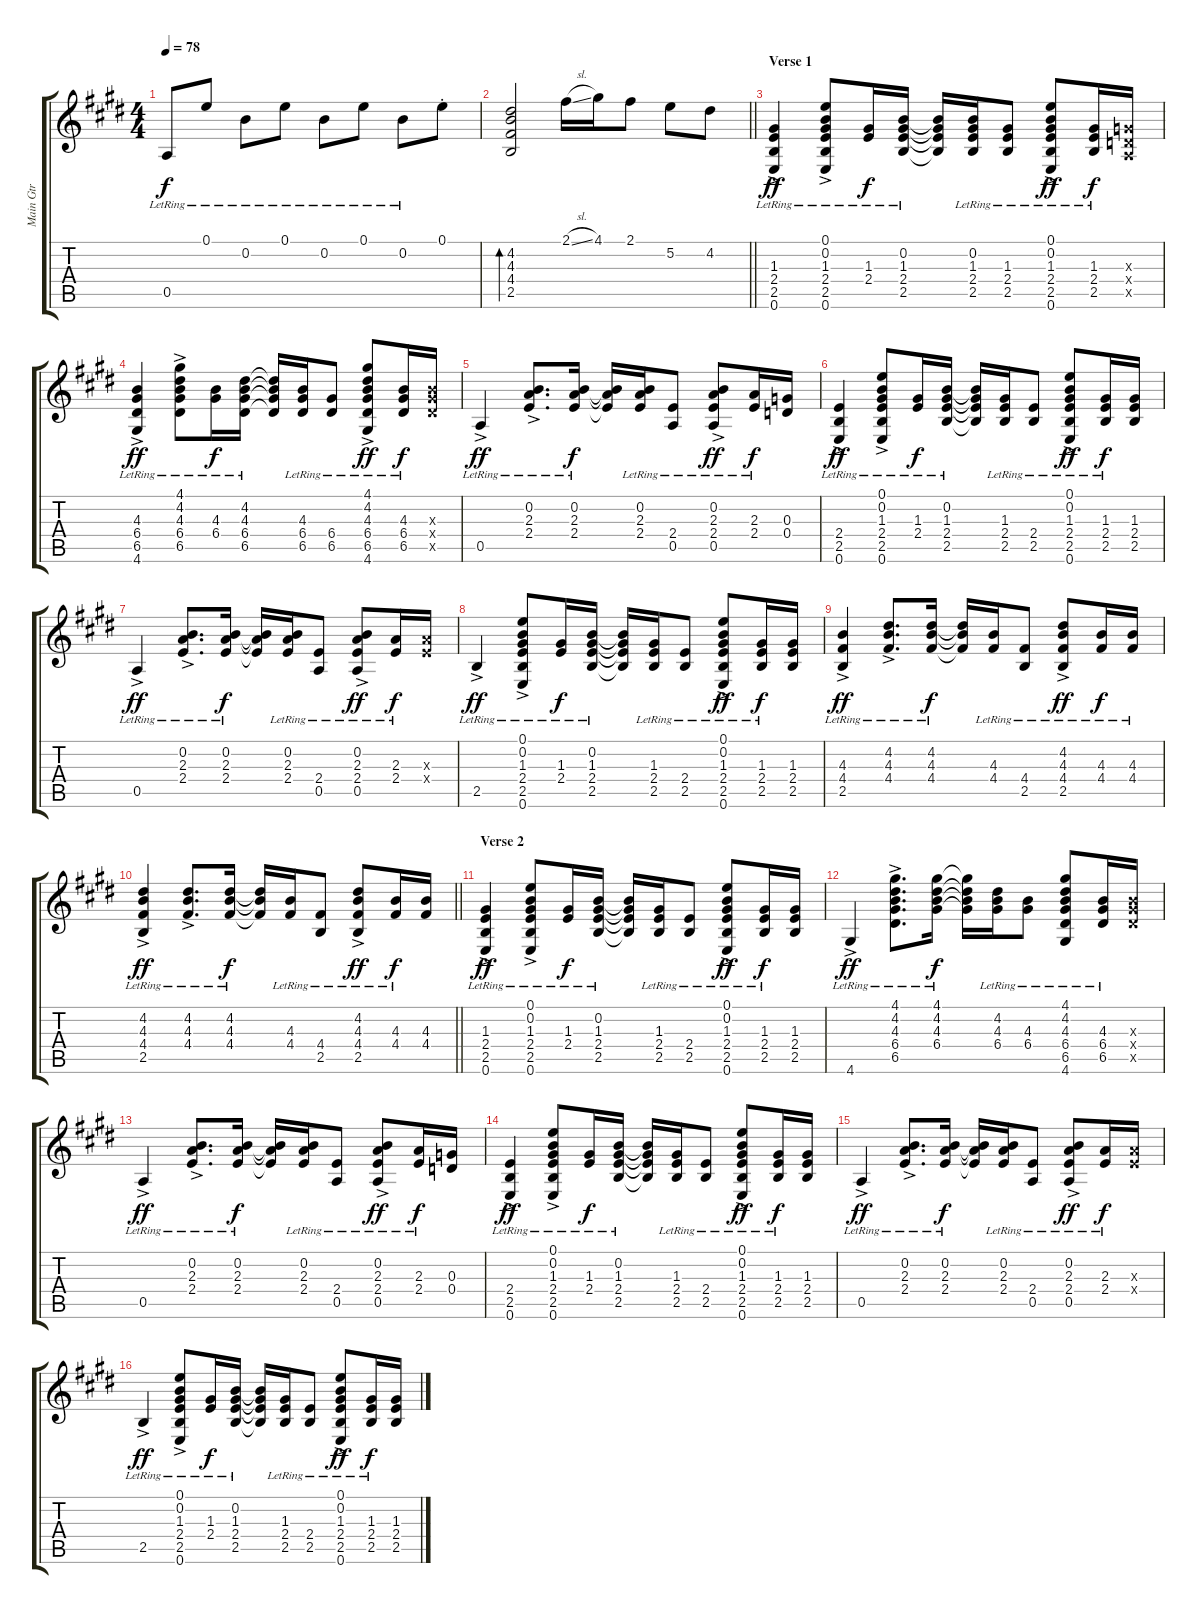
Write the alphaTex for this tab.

\track ("Main Gtr" "Main Gtr") {instrument acousticguitarsteel}
\staff {score tabs}
\tuning (E4 B3 G3 D3 A2 E2) {hide}
\ts (4 4)
\tempo 78
\clef g2
\ks e
0.5{lr}.8{dy f instrument acousticguitarsteel} 0.1{lr}.8 0.2{lr}.8 0.1{lr}.8 0.2{lr}.8 0.1{lr}.8 0.2{lr}.8 0.1{st}.8 |
\barLineRight lightlight
\ks c#minor
(4.2 4.3 4.4 2.5).2{bd 30} 2.1{sl}.16 4.1.16 2.1.8 5.2.8 4.2.8 |
\section ("" "Verse 1")
(1.3{ac lr} 2.4{ac lr} 2.5{ac lr} 0.6{ac lr}).4{dy ff} (0.1{ac lr} 0.2{ac lr} 1.3{ac lr} 2.4{ac lr} 2.5{ac lr} 0.6{ac lr}).8 (1.3{lr} 2.4{lr}).16{dy f} (0.2{lr} 1.3{lr} 2.4{lr} 2.5{lr}).16 (0.2{t} 1.3{t} 2.4{t} 2.5{t}).16 (0.2{lr} 1.3{lr} 2.4{lr} 2.5{lr}).16 (1.3{lr} 2.4{lr} 2.5{lr}).8 (0.1{ac lr} 0.2{ac lr} 1.3{ac lr} 2.4{ac lr} 2.5{ac lr} 0.6{ac lr}).8{dy ff} (1.3{lr} 2.4{lr} 2.5{lr}).16{dy f} (0.3{x} 0.4{x} 0.5{x}).16 |
\ks e
(4.3{ac lr} 6.4{ac lr} 6.5{ac lr} 4.6{ac lr}).4{dy ff} (4.1{ac lr} 4.2{ac lr} 4.3{ac lr} 6.4{ac lr} 6.5{ac lr}).8 (4.3{lr} 6.4{lr}).16{dy f} (4.2{lr} 4.3{lr} 6.4{lr} 6.5{lr}).16 (4.2{t} 4.3{t} 6.4{t} 6.5{t}).16 (4.3{lr} 6.4{lr} 6.5{lr}).16 (6.4{lr} 6.5{lr}).8 (4.1{ac lr} 4.2{ac lr} 4.3{ac lr} 6.4{ac lr} 6.5{ac lr} 4.6{ac lr}).8{dy ff} (4.3{lr} 6.4{lr} 6.5{lr}).16{dy f} (4.3{x} 6.4{x} 6.5{x}).16 |
\ks c#minor
0.5{ac lr}.4{dy ff} (0.2{ac lr} 2.3{ac lr} 2.4{ac lr}).8{d} (0.2{lr} 2.3{lr} 2.4{lr}).16{dy f} (0.2{t} 2.3{t} 2.4{t}).16 (0.2{lr} 2.3{lr} 2.4{lr}).16 (2.4{lr} 0.5{lr}).8 (0.2{ac lr} 2.3{ac lr} 2.4{ac lr} 0.5{ac lr}).8{dy ff} (2.3{lr} 2.4{lr}).16{dy f} (0.3 0.4).16 |
(2.4{ac lr} 2.5{ac lr} 0.6{ac lr}).4{dy ff} (0.1{ac lr} 0.2{ac lr} 1.3{ac lr} 2.4{ac lr} 2.5{ac lr} 0.6{ac lr}).8 (1.3{lr} 2.4{lr}).16{dy f} (0.2{lr} 1.3{lr} 2.4{lr} 2.5{lr}).16 (0.2{t} 1.3{t} 2.4{t} 2.5{t}).16 (1.3{lr} 2.4{lr} 2.5{lr}).16 (2.4{lr} 2.5{lr}).8 (0.1{ac lr} 0.2{ac lr} 1.3{ac lr} 2.4{ac lr} 2.5{ac lr} 0.6{ac lr}).8{dy ff} (1.3{lr} 2.4{lr} 2.5{lr}).16{dy f} (1.3 2.4 2.5).16 |
\ks e
0.5{ac lr}.4{dy ff} (0.2{ac lr} 2.3{ac lr} 2.4{ac lr}).8{d} (0.2{lr} 2.3{lr} 2.4{lr}).16{dy f} (0.2{t} 2.3{t} 2.4{t}).16 (0.2{lr} 2.3{lr} 2.4{lr}).16 (2.4{lr} 0.5{lr}).8 (0.2{ac lr} 2.3{ac lr} 2.4{ac lr} 0.5{ac lr}).8{dy ff} (2.3{lr} 2.4{lr}).16{dy f} (2.3{x} 2.4{x}).16 |
\ks c#minor
2.5{ac lr}.4{dy ff} (0.1{ac lr} 0.2{ac lr} 1.3{ac lr} 2.4{ac lr} 2.5{ac lr} 0.6{ac lr}).8 (1.3{lr} 2.4{lr}).16{dy f} (0.2{lr} 1.3{lr} 2.4{lr} 2.5{lr}).16 (0.2{t} 1.3{t} 2.4{t} 2.5{t}).16 (1.3{lr} 2.4{lr} 2.5{lr}).16 (2.4{lr} 2.5{lr}).8 (0.1{ac lr} 0.2{ac lr} 1.3{ac lr} 2.4{ac lr} 2.5{ac lr} 0.6{ac lr}).8{dy ff} (1.3{lr} 2.4{lr} 2.5{lr}).16{dy f} (1.3 2.4 2.5).16 |
(4.3{ac lr} 4.4{ac lr} 2.5{ac lr}).4{dy ff} (4.2{ac lr} 4.3{ac lr} 4.4{ac lr}).8{d} (4.2{lr} 4.3{lr} 4.4{lr}).16{dy f} (4.2{t} 4.3{t} 4.4{t}).16 (4.3{lr} 4.4{lr}).16 (4.4{lr} 2.5{lr}).8 (4.2{ac lr} 4.3{ac lr} 4.4{ac lr} 2.5{ac lr}).8{dy ff} (4.3{lr} 4.4{lr}).16{dy f} (4.3{lr} 4.4{lr}).16 |
\barLineRight lightlight
\ks e
(4.2{ac lr} 4.3{ac lr} 4.4{ac lr} 2.5{ac lr}).4{dy ff} (4.2{ac lr} 4.3{ac lr} 4.4{ac lr}).8{d} (4.2{lr} 4.3{lr} 4.4{lr}).16{dy f} (4.2{t} 4.3{t} 4.4{t}).16 (4.3{lr} 4.4{lr}).16 (4.4{lr} 2.5{lr}).8 (4.2{ac lr} 4.3{ac lr} 4.4{ac lr} 2.5{ac lr}).8{dy ff} (4.3{lr} 4.4{lr}).16{dy f} (4.3 4.4).16 |
\section ("" "Verse 2")
\ks c#minor
(1.3{ac lr} 2.4{ac lr} 2.5{ac lr} 0.6{ac lr}).4{dy ff} (0.1{ac lr} 0.2{ac lr} 1.3{ac lr} 2.4{ac lr} 2.5{ac lr} 0.6{ac lr}).8 (1.3{lr} 2.4{lr}).16{dy f} (0.2{lr} 1.3{lr} 2.4{lr} 2.5{lr}).16 (0.2{t} 1.3{t} 2.4{t} 2.5{t}).16 (1.3{lr} 2.4{lr} 2.5{lr}).16 (2.4{lr} 2.5{lr}).8 (0.1{ac lr} 0.2{ac lr} 1.3{ac lr} 2.4{ac lr} 2.5{ac lr} 0.6{ac lr}).8{dy ff} (1.3{lr} 2.4{lr} 2.5{lr}).16{dy f} (1.3 2.4 2.5).16 |
4.6{ac lr}.4{dy ff} (4.1{ac lr} 4.2{ac lr} 4.3{ac lr} 6.4{ac lr} 6.5{ac lr}).8{d} (4.1{lr} 4.2{lr} 4.3{lr} 6.4{lr}).16{dy f} (4.1{t} 4.2{t} 4.3{t} 6.4{t}).16 (4.2{lr} 4.3{lr} 6.4{lr}).16 (4.3{lr} 6.4{lr}).8 (4.1{lr} 4.2{lr} 4.3{lr} 6.4{lr} 6.5{lr} 4.6{lr}).8 (4.3{lr} 6.4{lr} 6.5{lr}).16 (4.3{x} 6.4{x} 6.5{x}).16 |
\ks e
0.5{ac lr}.4{dy ff} (0.2{ac lr} 2.3{ac lr} 2.4{ac lr}).8{d} (0.2{lr} 2.3{lr} 2.4{lr}).16{dy f} (0.2{t} 2.3{t} 2.4{t}).16 (0.2{lr} 2.3{lr} 2.4{lr}).16 (2.4{lr} 0.5{lr}).8 (0.2{ac lr} 2.3{ac lr} 2.4{ac lr} 0.5{ac lr}).8{dy ff} (2.3{lr} 2.4{lr}).16{dy f} (0.3 0.4).16 |
\ks c#minor
(2.4{ac lr} 2.5{ac lr} 0.6{ac lr}).4{dy ff} (0.1{ac lr} 0.2{ac lr} 1.3{ac lr} 2.4{ac lr} 2.5{ac lr} 0.6{ac lr}).8 (1.3{lr} 2.4{lr}).16{dy f} (0.2{lr} 1.3{lr} 2.4{lr} 2.5{lr}).16 (0.2{t} 1.3{t} 2.4{t} 2.5{t}).16 (1.3{lr} 2.4{lr} 2.5{lr}).16 (2.4{lr} 2.5{lr}).8 (0.1{ac lr} 0.2{ac lr} 1.3{ac lr} 2.4{ac lr} 2.5{ac lr} 0.6{ac lr}).8{dy ff} (1.3{lr} 2.4{lr} 2.5{lr}).16{dy f} (1.3 2.4 2.5).16 |
0.5{ac lr}.4{dy ff} (0.2{ac lr} 2.3{ac lr} 2.4{ac lr}).8{d} (0.2{lr} 2.3{lr} 2.4{lr}).16{dy f} (0.2{t} 2.3{t} 2.4{t}).16 (0.2{lr} 2.3{lr} 2.4{lr}).16 (2.4{lr} 0.5{lr}).8 (0.2{ac lr} 2.3{ac lr} 2.4{ac lr} 0.5{ac lr}).8{dy ff} (2.3{lr} 2.4{lr}).16{dy f} (2.3{x} 2.4{x}).16 |
\ks e
2.5{ac lr}.4{dy ff} (0.1{ac lr} 0.2{ac lr} 1.3{ac lr} 2.4{ac lr} 2.5{ac lr} 0.6{ac lr}).8 (1.3{lr} 2.4{lr}).16{dy f} (0.2{lr} 1.3{lr} 2.4{lr} 2.5{lr}).16 (0.2{t} 1.3{t} 2.4{t} 2.5{t}).16 (1.3{lr} 2.4{lr} 2.5{lr}).16 (2.4{lr} 2.5{lr}).8 (0.1{ac lr} 0.2{ac lr} 1.3{ac lr} 2.4{ac lr} 2.5{ac lr} 0.6{ac lr}).8{dy ff} (1.3{lr} 2.4{lr} 2.5{lr}).16{dy f} (1.3 2.4 2.5).16
